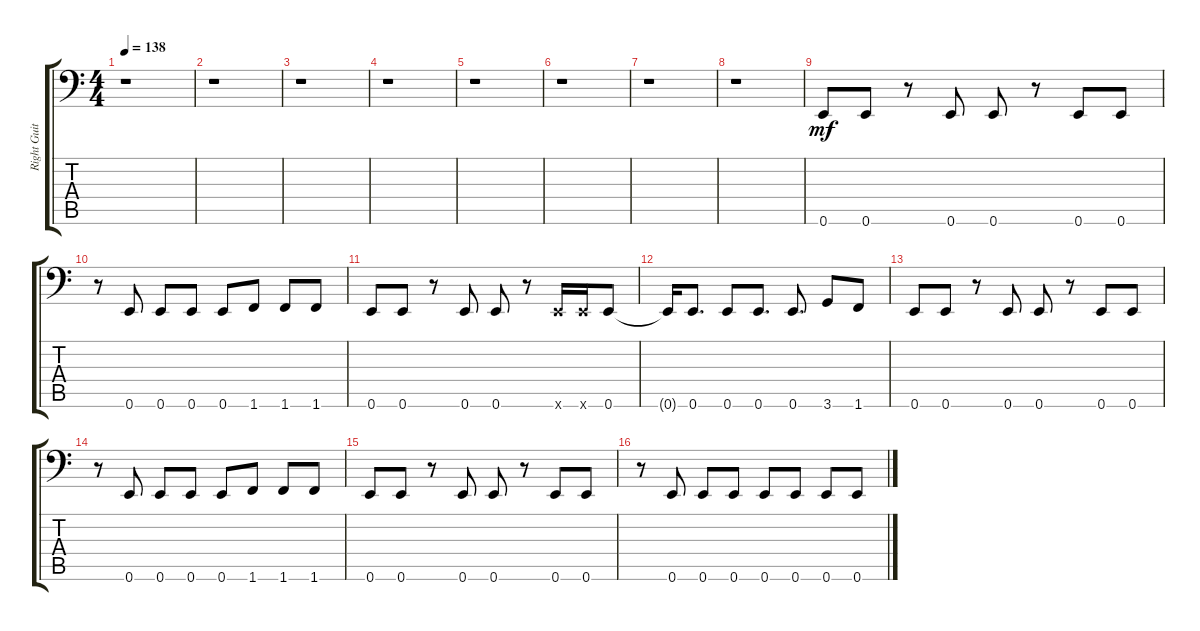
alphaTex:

\track ("Right Guitar" "Right Guit") {instrument distortionguitar}
\staff {score tabs}
\tuning (E3 B2 G2 D2 A1 E1) {hide}
\ts (4 4)
\tempo 138
\clef f4
\ks c
r.1{dy mf} |
r.1 |
r.1 |
r.1 |
r.1 |
r.1 |
r.1 |
r.1 |
0.6.8 0.6.8 r.8 0.6.8 0.6.8 r.8 0.6.8 0.6.8 |
r.8 0.6.8 0.6.8 0.6.8 0.6.8 1.6.8 1.6.8 1.6.8 |
0.6.8 0.6.8 r.8 0.6.8 0.6.8 r.8 0.6{x}.16 0.6{x}.16 0.6.8 |
0.6{t}.16 0.6.8{d} 0.6.8 0.6.8{d} 0.6.8{d} 3.6.8 1.6.8 |
0.6.8 0.6.8 r.8 0.6.8 0.6.8 r.8 0.6.8 0.6.8 |
r.8 0.6.8 0.6.8 0.6.8 0.6.8 1.6.8 1.6.8 1.6.8 |
0.6.8 0.6.8 r.8 0.6.8 0.6.8 r.8 0.6.8 0.6.8 |
r.8 0.6.8 0.6.8 0.6.8 0.6.8 0.6.8 0.6.8 0.6.8
